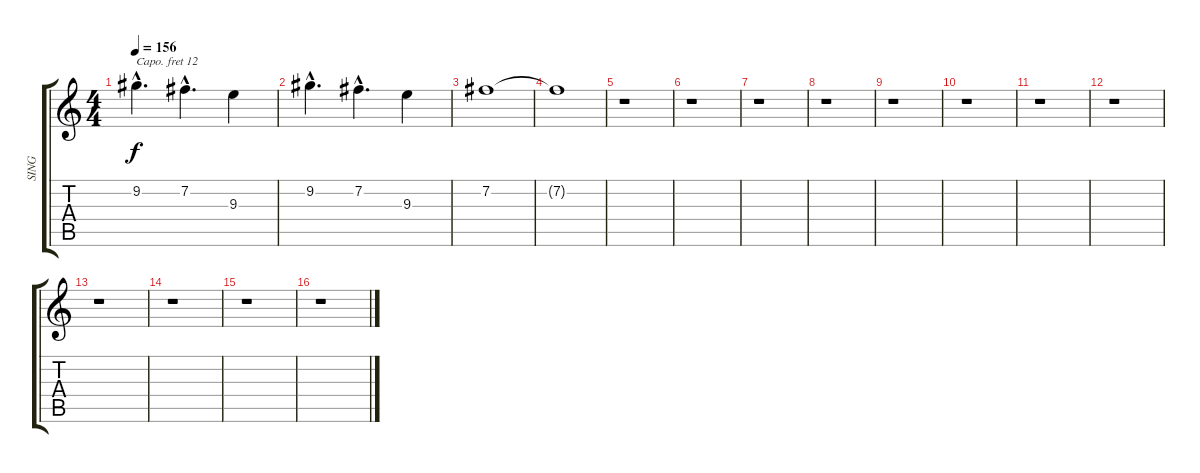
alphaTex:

\track ("SING" "SING") {instrument panflute}
\staff {score tabs}
\capo 12
\tuning (E4 B3 G3 D3 A2 E2) {hide}
\ts (4 4)
\tempo 156
\clef g2
\ks c
9.2{hac}.4{d dy f} 7.2{hac}.4{d} 9.3.4 |
9.2{hac}.4{d} 7.2{hac}.4{d} 9.3.4 |
7.2.1 |
7.2{t}.1 |
r.1 |
r.1 |
r.1 |
r.1 |
r.1 |
r.1 |
r.1 |
r.1 |
r.1 |
r.1 |
r.1 |
r.1
